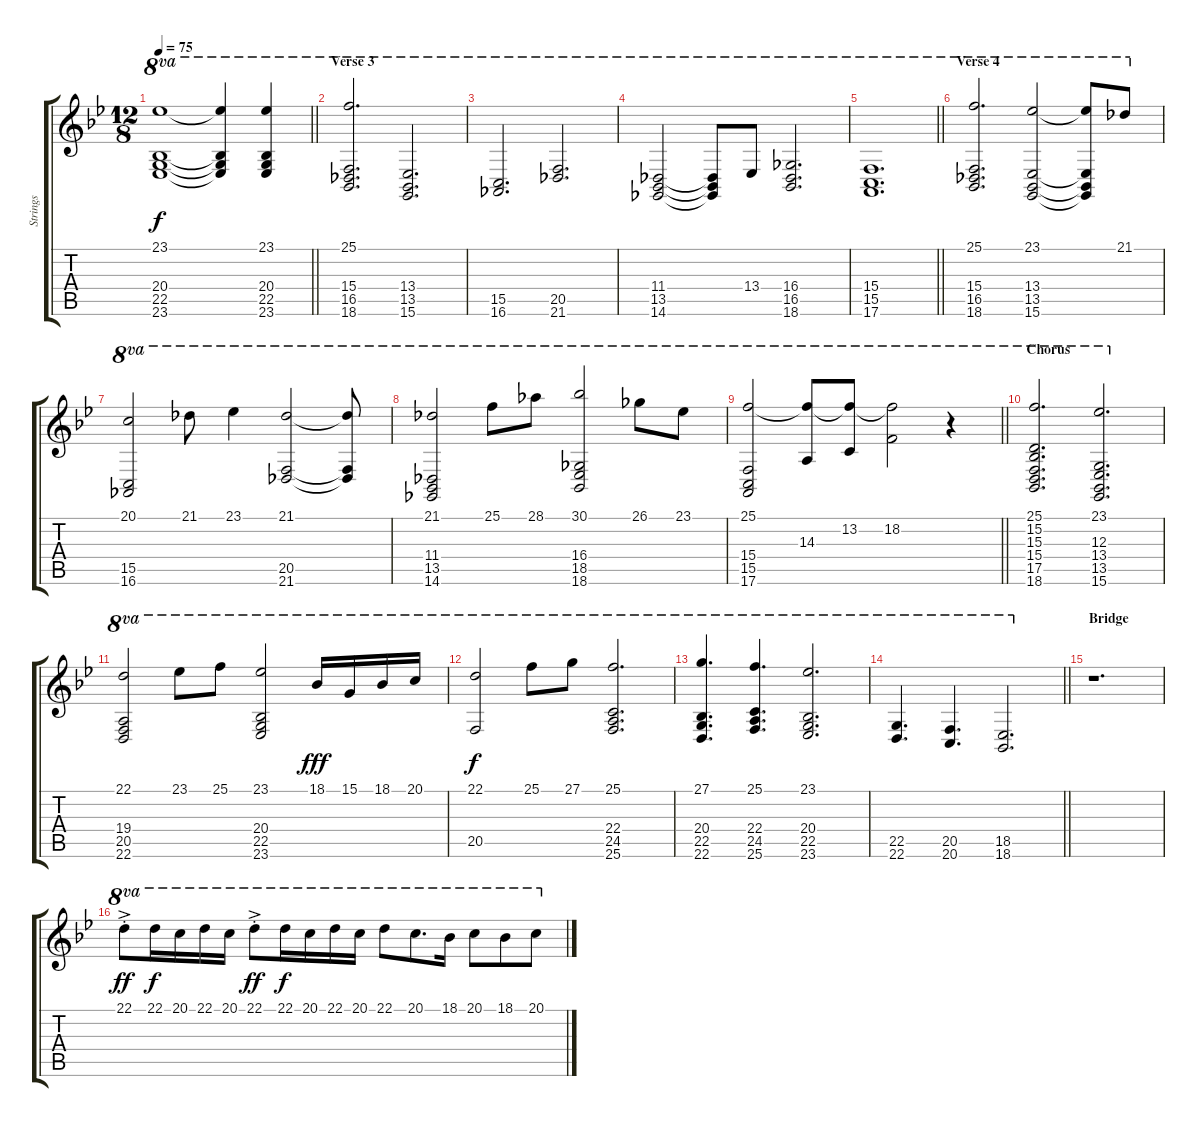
\track ("Strings" "Strings") {instrument stringensemble2}
\staff {score tabs}
\tuning (E4 B3 G3 D3 A2 E2) {hide}
\ts (12 8)
\tempo 75
\clef g2
\barLineRight lightlight
\ks bb
(23.1 20.4 22.5 23.6).1{ot 8va dy f} (23.1{t} 20.4{t} 22.5{t} 23.6{t}).4{ot 8va} (23.1 20.4 22.5 23.6).4{ot 8va volume 9} |
\section ("" "Verse 3")
(25.1 15.4 16.5 18.6).2{d ot 8va} (13.4 13.5 15.6).2{d ot 8va} |
(15.5 16.6).2{d ot 8va} (20.5 21.6).2{d ot 8va} |
(11.4 13.5 14.6).2{ot 8va} (11.4{t} 13.5{t} 14.6{t}).8{ot 8va} 13.4.8{ot 8va} (16.4 16.5 18.6).2{d ot 8va} |
\barLineRight lightlight
(15.4 15.5 17.6).1{d ot 8va} |
\section ("" "Verse 4")
(25.1 15.4 16.5 18.6).2{d ot 8va} (23.1 13.4 13.5 15.6).2{ot 8va} (23.1{t} 13.4{t} 13.5{t} 15.6{t}).8{ot 8va} 21.1.8{ot 8va} |
(20.1 15.5 16.6).2{ot 8va} 21.1.8{ot 8va} 23.1.4{ot 8va} (21.1 20.5 21.6).2{ot 8va} (21.1{t} 20.5{t} 21.6{t}).8{ot 8va} |
(21.1 11.4 13.5 14.6).2{ot 8va} 25.1.8{ot 8va} 28.1.8{ot 8va} (30.1 16.4 18.5 18.6).2{ot 8va} 26.1.8{ot 8va} 23.1.8{ot 8va} |
\barLineRight lightlight
(25.1 15.4 15.5 17.6).2{ot 8va} (25.1{t} 14.3).8{ot 8va} (25.1{t} 13.2).8{ot 8va} (25.1{t} 18.2).2{ot 8va} r.4{ot 8va} |
\section ("" "Chorus")
(25.1 15.2 15.3 15.4 17.5 18.6).2{d ot 8va volume 11} (23.1 12.3 13.4 13.5 15.6).2{d ot 8va} |
(22.1 19.4 20.5 22.6).2{ot 8va} 23.1.8{ot 8va} 25.1.8{ot 8va} (23.1 20.4 22.5 23.6).2{ot 8va} 18.1.16{ot 8va dy fff} 15.1.16{ot 8va} 18.1.16{ot 8va} 20.1.16{ot 8va} |
(22.1 20.5).2{ot 8va dy f} 25.1.8{ot 8va} 27.1.8{ot 8va} (25.1 22.4 24.5 25.6).2{d ot 8va} |
(27.1 20.4 22.5 22.6).4{d ot 8va} (25.1 22.4 24.5 25.6).4{d ot 8va} (23.1 20.4 22.5 23.6).2{d ot 8va} |
\barLineRight lightlight
(22.5 22.6).4{d ot 8va} (20.5 20.6).4{d ot 8va} (18.5 18.6).2{d ot 8va} |
\section ("" "Bridge")
r.1{d} |
22.1{ac st}.8{ot 8va dy ff volume 16 instrument tremolostrings} 22.1.16{ot 8va dy f} 20.1.16{ot 8va} 22.1.16{ot 8va} 20.1.16{ot 8va} 22.1{ac st}.8{ot 8va dy ff} 22.1.16{ot 8va dy f} 20.1.16{ot 8va} 22.1.16{ot 8va} 20.1.16{ot 8va} 22.1.8{ot 8va} 20.1.8{d ot 8va} 18.1.16{ot 8va} 20.1.8{ot 8va} 18.1.8{ot 8va} 20.1.8{ot 8va}
